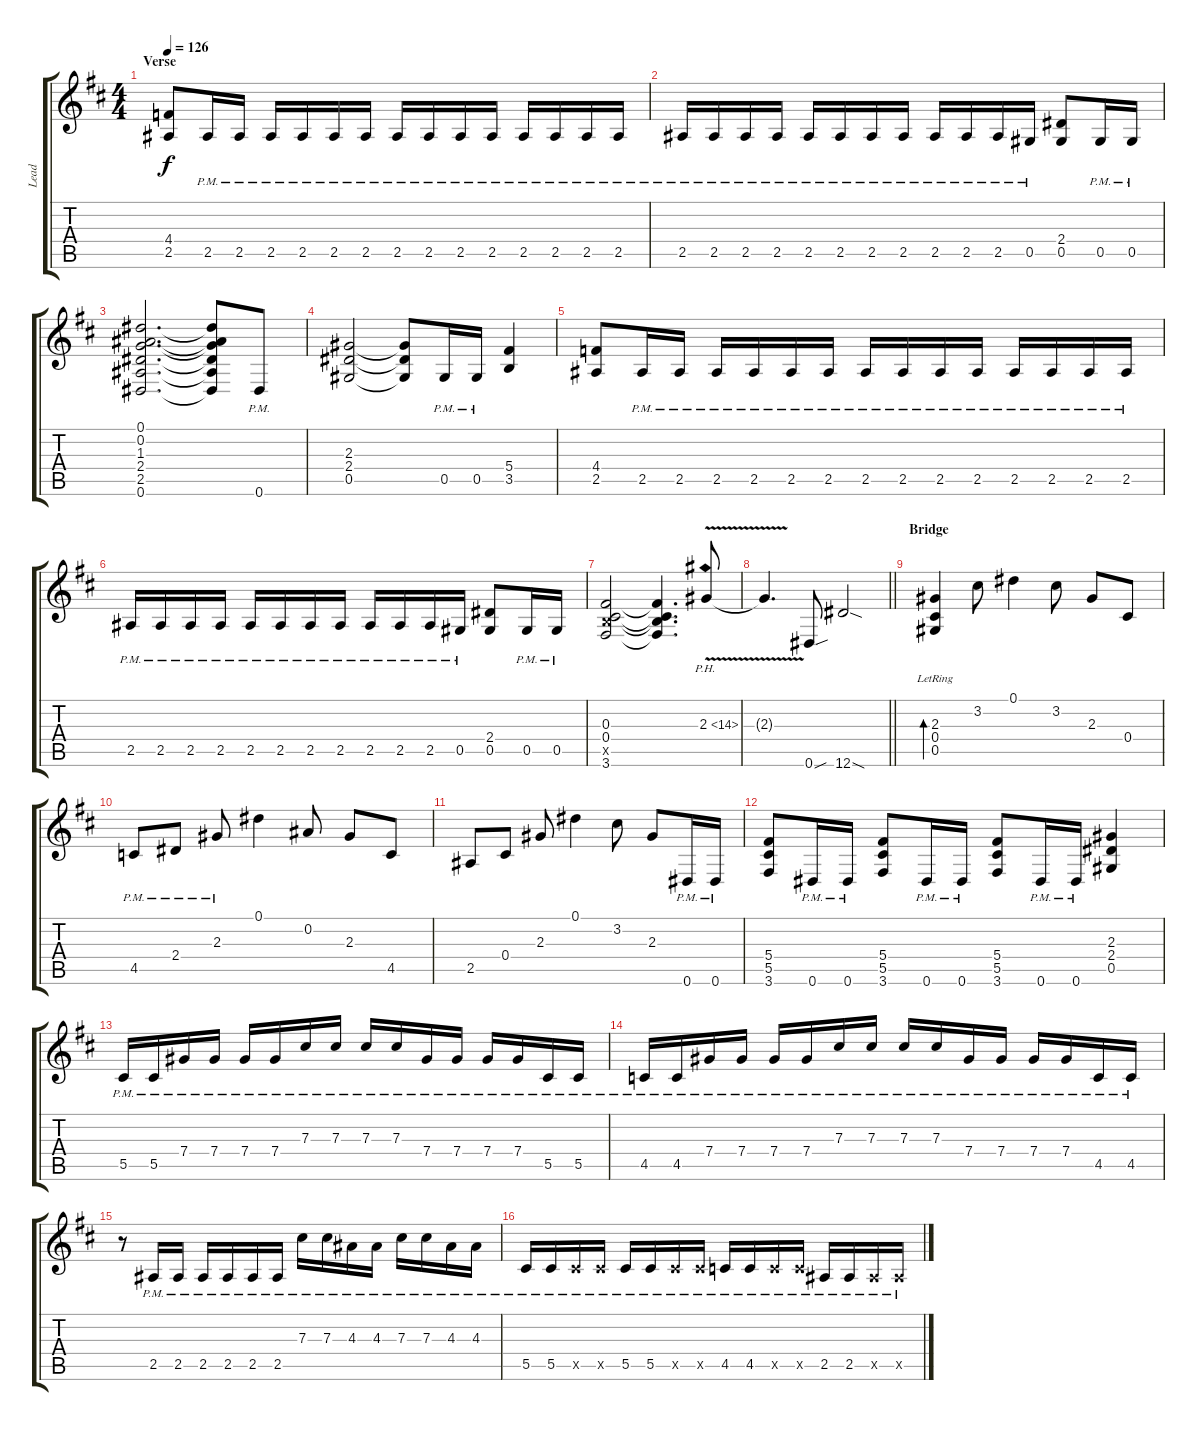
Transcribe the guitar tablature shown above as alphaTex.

\track ("Lead" "Lead") {instrument overdrivenguitar}
\staff {score tabs}
\tuning (Eb4 Bb3 Gb3 Db3 Ab2 Eb2) {hide}
\ts (4 4)
\section ("" "Verse")
\tempo 126
\clef g2
\ks d
(4.4 2.5).8{dy f} 2.5{pm}.16 2.5{pm}.16 2.5{pm}.16 2.5{pm}.16 2.5{pm}.16 2.5{pm}.16 2.5{pm}.16 2.5{pm}.16 2.5{pm}.16 2.5{pm}.16 2.5{pm}.16 2.5{pm}.16 2.5{pm}.16 2.5{pm}.16 |
2.5{pm}.16 2.5{pm}.16 2.5{pm}.16 2.5{pm}.16 2.5{pm}.16 2.5{pm}.16 2.5{pm}.16 2.5{pm}.16 2.5{pm}.16 2.5{pm}.16 2.5{pm}.16 0.5{pm}.16 (2.4 0.5).8 0.5{pm}.16 0.5{pm}.16 |
(0.1 0.2 1.3 2.4 2.5 0.6).2{d} (0.1{t} 0.2{t} 1.3{t} 2.4{t} 2.5{t} 0.6{t}).8 0.6{pm}.8 |
(2.3 2.4 0.5).2 (2.3{t} 2.4{t} 0.5{t}).8 0.5{pm}.16 0.5{pm}.16 (5.4 3.5).4 |
(4.4 2.5).8 2.5{pm}.16 2.5{pm}.16 2.5{pm}.16 2.5{pm}.16 2.5{pm}.16 2.5{pm}.16 2.5{pm}.16 2.5{pm}.16 2.5{pm}.16 2.5{pm}.16 2.5{pm}.16 2.5{pm}.16 2.5{pm}.16 2.5{pm}.16 |
2.5{pm}.16 2.5{pm}.16 2.5{pm}.16 2.5{pm}.16 2.5{pm}.16 2.5{pm}.16 2.5{pm}.16 2.5{pm}.16 2.5{pm}.16 2.5{pm}.16 2.5{pm}.16 0.5{pm}.16 (2.4 0.5).8 0.5{pm}.16 0.5{pm}.16 |
(0.3 0.4 3.5{x} 3.6).2 (0.3{t} 0.4{t} 3.5{t} 3.6{t}).4{d} 2.3{ph 12 v}.8 |
\barLineRight lightlight
2.3{t}.4{d} 0.6{sou}.8 12.6{sod}.2 |
\section ("" "Bridge")
(2.3{lr} 0.4{lr} 0.5{lr}).4{bd 480} 3.2.8 0.1.4 3.2.8 2.3.8 0.4.8 |
4.5{pm}.8 2.4{pm}.8 2.3{pm}.8 0.1.4 0.2.8 2.3.8 4.5.8 |
2.5.8 0.4.8 2.3.8 0.1.4 3.2.8 2.3.8 0.6{pm}.16 0.6{pm}.16 |
(5.4 5.5 3.6).8 0.6{pm}.16 0.6{pm}.16 (5.4 5.5 3.6).8 0.6{pm}.16 0.6{pm}.16 (5.4 5.5 3.6).8 0.6{pm}.16 0.6{pm}.16 (2.3 2.4 0.5).4 |
5.5{pm}.16 5.5{pm}.16 7.4{pm}.16 7.4{pm}.16 7.4{pm}.16 7.4{pm}.16 7.3{pm}.16 7.3{pm}.16 7.3{pm}.16 7.3{pm}.16 7.4{pm}.16 7.4{pm}.16 7.4{pm}.16 7.4{pm}.16 5.5{pm}.16 5.5{pm}.16 |
4.5{pm}.16 4.5{pm}.16 7.4{pm}.16 7.4{pm}.16 7.4{pm}.16 7.4{pm}.16 7.3{pm}.16 7.3{pm}.16 7.3{pm}.16 7.3{pm}.16 7.4{pm}.16 7.4{pm}.16 7.4{pm}.16 7.4{pm}.16 4.5{pm}.16 4.5{pm}.16 |
r.8 2.5{pm}.16 2.5{pm}.16 2.5{pm}.16 2.5{pm}.16 2.5{pm}.16 2.5{pm}.16 7.3{pm}.16 7.3{pm}.16 4.3{pm}.16 4.3{pm}.16 7.3{pm}.16 7.3{pm}.16 4.3{pm}.16 4.3{pm}.16 |
5.5{pm}.16 5.5{pm}.16 5.5{pm x}.16 5.5{pm x}.16 5.5{pm}.16 5.5{pm}.16 5.5{pm x}.16 5.5{pm x}.16 4.5{pm}.16 4.5{pm}.16 4.5{pm x}.16 4.5{pm x}.16 2.5{pm}.16 2.5{pm}.16 2.5{pm x}.16 2.5{pm x}.16
